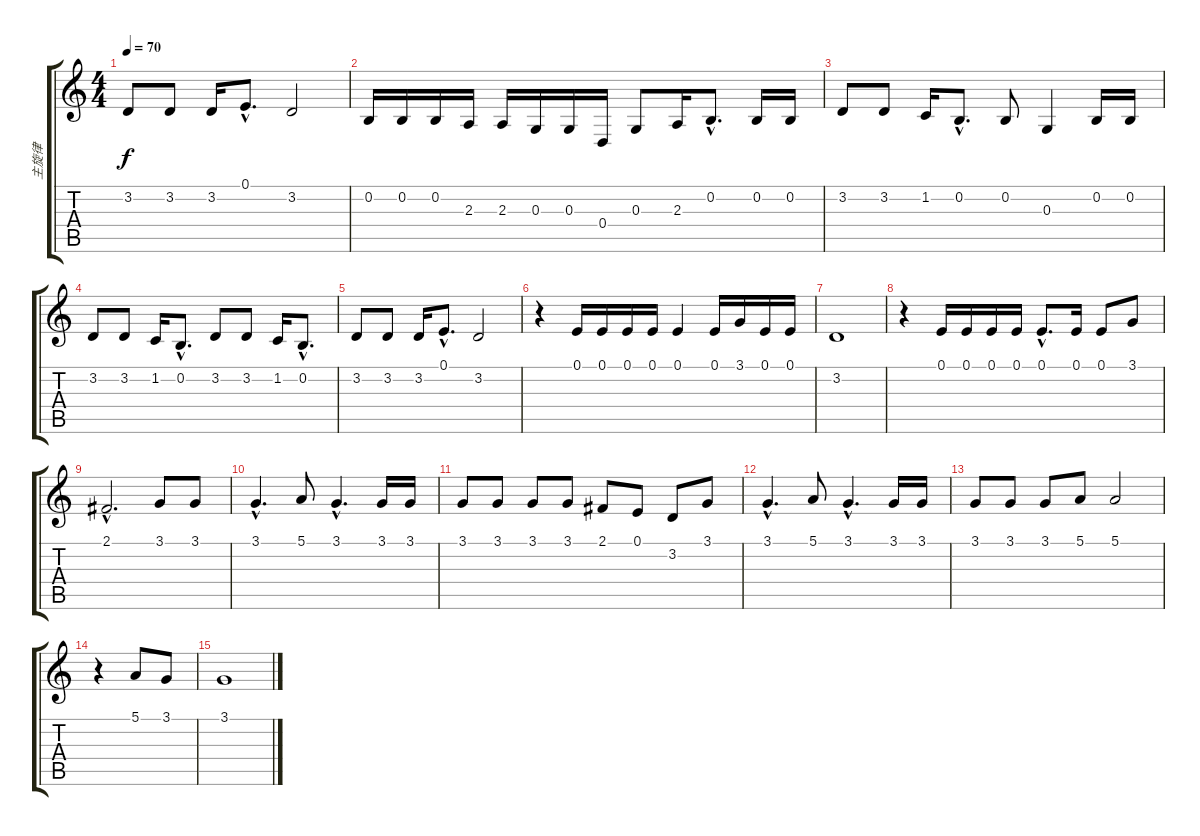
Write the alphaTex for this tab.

\track ("主旋律" "主旋律") {instrument acousticgrandpiano}
\staff {score tabs}
\tuning (E4 B3 G3 D3 A2 E2) {hide}
\ts (4 4)
\tempo 70
\clef g2
\ks c
3.2.8{dy f} 3.2.8 3.2.16 0.1{hac}.8{d} 3.2.2 |
0.2.16 0.2.16 0.2.16 2.3.16 2.3.16 0.3.16 0.3.16 0.4.16 0.3.8 2.3.16 0.2{hac}.8{d} 0.2.16 0.2.16 |
3.2.8 3.2.8 1.2.16 0.2{hac}.8{d} 0.2.8 0.3.4 0.2.16 0.2.16 |
3.2.8 3.2.8 1.2.16 0.2{hac}.8{d} 3.2.8 3.2.8 1.2.16 0.2{hac}.8{d} |
3.2.8 3.2.8 3.2.16 0.1{hac}.8{d} 3.2.2 |
r.4 0.1.16 0.1.16 0.1.16 0.1.16 0.1.4 0.1.16 3.1.16 0.1.16 0.1.16 |
3.2.1 |
r.4 0.1.16 0.1.16 0.1.16 0.1.16 0.1{hac}.8{d} 0.1.16 0.1.8 3.1.8 |
2.1{hac}.2{d} 3.1.8 3.1.8 |
3.1{hac}.4{d} 5.1.8 3.1{hac}.4{d} 3.1.16 3.1.16 |
3.1.8 3.1.8 3.1.8 3.1.8 2.1.8 0.1.8 3.2.8 3.1.8 |
3.1{hac}.4{d} 5.1.8 3.1{hac}.4{d} 3.1.16 3.1.16 |
3.1.8 3.1.8 3.1.8 5.1.8 5.1.2 |
r.4 5.1.8 3.1.8 |
3.1.1
